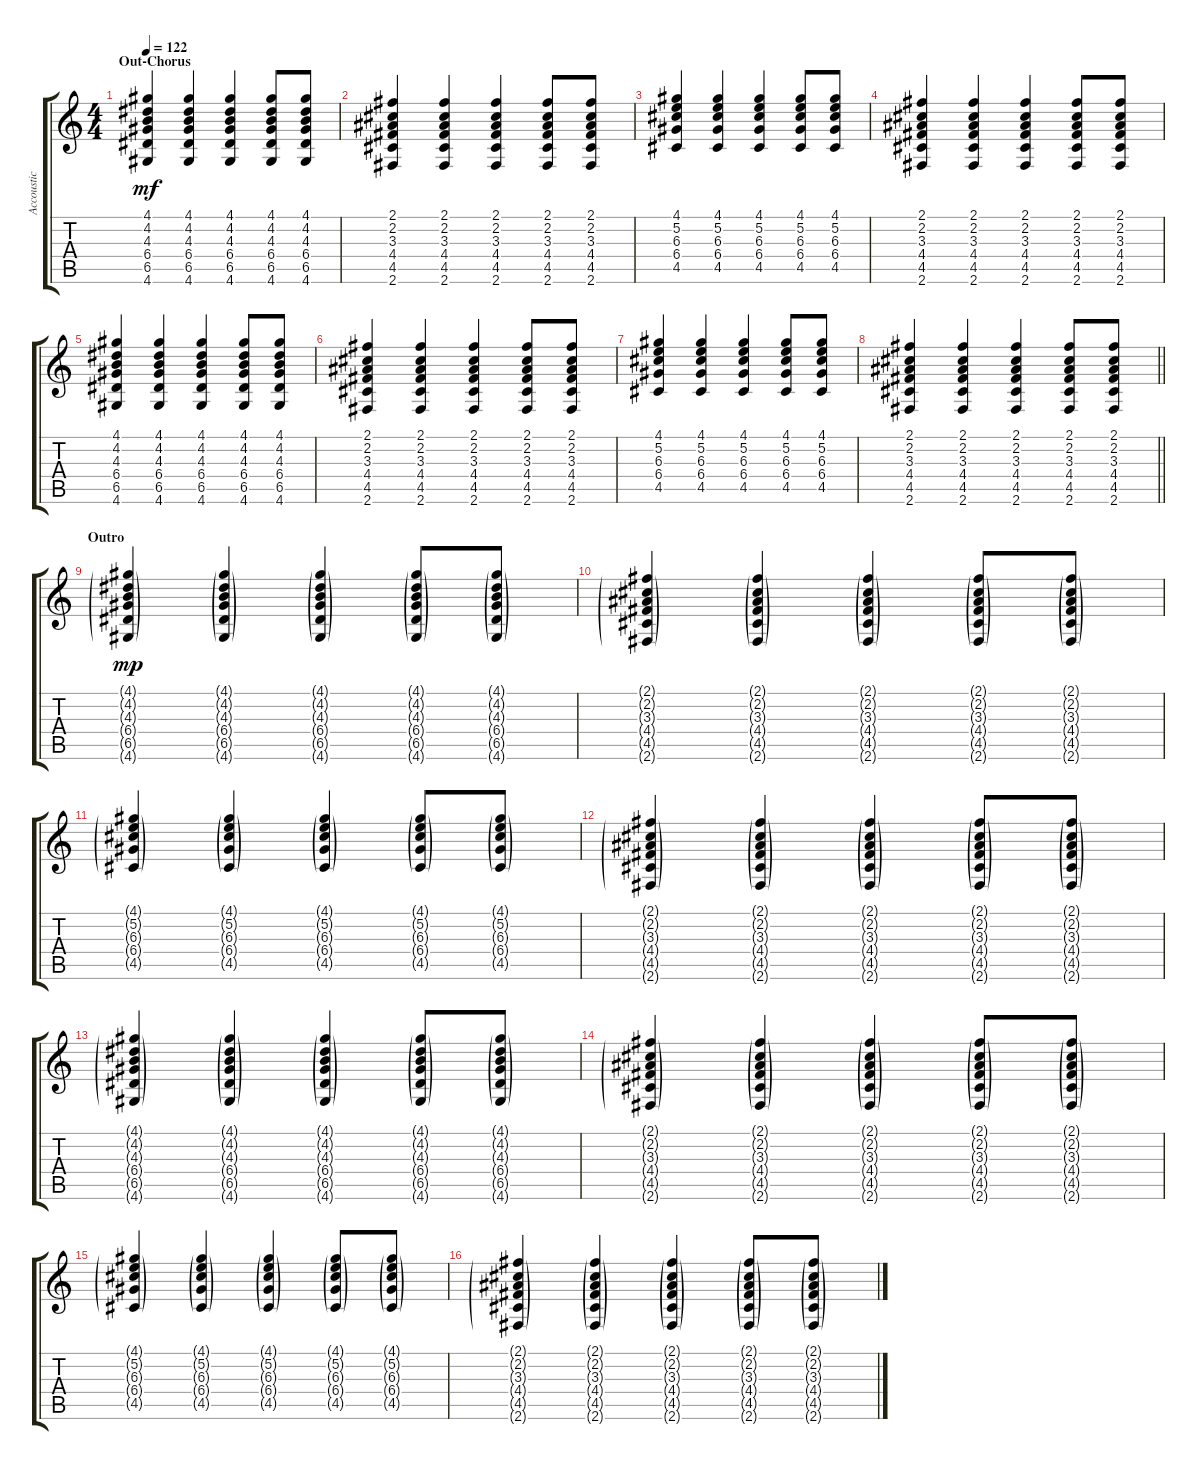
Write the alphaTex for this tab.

\track ("Accoustic Guitar" "Accoustic ") {instrument acousticguitarsteel}
\staff {score tabs}
\tuning (E4 B3 G3 D3 A2 E2) {hide}
\ts (4 4)
\section ("" "Out-Chorus")
\tempo 122
\clef g2
\ks c
(4.1 4.2 4.3 6.4 6.5 4.6).4{dy mf} (4.1 4.2 4.3 6.4 6.5 4.6).4 (4.1 4.2 4.3 6.4 6.5 4.6).4 (4.1 4.2 4.3 6.4 6.5 4.6).8 (4.1 4.2 4.3 6.4 6.5 4.6).8 |
(2.1 2.2 3.3 4.4 4.5 2.6).4 (2.1 2.2 3.3 4.4 4.5 2.6).4 (2.1 2.2 3.3 4.4 4.5 2.6).4 (2.1 2.2 3.3 4.4 4.5 2.6).8 (2.1 2.2 3.3 4.4 4.5 2.6).8 |
(4.1 5.2 6.3 6.4 4.5).4 (4.1 5.2 6.3 6.4 4.5).4 (4.1 5.2 6.3 6.4 4.5).4 (4.1 5.2 6.3 6.4 4.5).8 (4.1 5.2 6.3 6.4 4.5).8 |
(2.1 2.2 3.3 4.4 4.5 2.6).4 (2.1 2.2 3.3 4.4 4.5 2.6).4 (2.1 2.2 3.3 4.4 4.5 2.6).4 (2.1 2.2 3.3 4.4 4.5 2.6).8 (2.1 2.2 3.3 4.4 4.5 2.6).8 |
(4.1 4.2 4.3 6.4 6.5 4.6).4 (4.1 4.2 4.3 6.4 6.5 4.6).4 (4.1 4.2 4.3 6.4 6.5 4.6).4 (4.1 4.2 4.3 6.4 6.5 4.6).8 (4.1 4.2 4.3 6.4 6.5 4.6).8 |
(2.1 2.2 3.3 4.4 4.5 2.6).4 (2.1 2.2 3.3 4.4 4.5 2.6).4 (2.1 2.2 3.3 4.4 4.5 2.6).4 (2.1 2.2 3.3 4.4 4.5 2.6).8 (2.1 2.2 3.3 4.4 4.5 2.6).8 |
(4.1 5.2 6.3 6.4 4.5).4 (4.1 5.2 6.3 6.4 4.5).4 (4.1 5.2 6.3 6.4 4.5).4 (4.1 5.2 6.3 6.4 4.5).8 (4.1 5.2 6.3 6.4 4.5).8 |
\barLineRight lightlight
(2.1 2.2 3.3 4.4 4.5 2.6).4 (2.1 2.2 3.3 4.4 4.5 2.6).4 (2.1 2.2 3.3 4.4 4.5 2.6).4 (2.1 2.2 3.3 4.4 4.5 2.6).8 (2.1 2.2 3.3 4.4 4.5 2.6).8 |
\section ("" "Outro")
(4.1{g} 4.2{g} 4.3{g} 6.4{g} 6.5{g} 4.6{g}).4{dy mp} (4.1{g} 4.2{g} 4.3{g} 6.4{g} 6.5{g} 4.6{g}).4 (4.1{g} 4.2{g} 4.3{g} 6.4{g} 6.5{g} 4.6{g}).4 (4.1{g} 4.2{g} 4.3{g} 6.4{g} 6.5{g} 4.6{g}).8 (4.1{g} 4.2{g} 4.3{g} 6.4{g} 6.5{g} 4.6{g}).8 |
(2.1{g} 2.2{g} 3.3{g} 4.4{g} 4.5{g} 2.6{g}).4 (2.1{g} 2.2{g} 3.3{g} 4.4{g} 4.5{g} 2.6{g}).4 (2.1{g} 2.2{g} 3.3{g} 4.4{g} 4.5{g} 2.6{g}).4 (2.1{g} 2.2{g} 3.3{g} 4.4{g} 4.5{g} 2.6{g}).8 (2.1{g} 2.2{g} 3.3{g} 4.4{g} 4.5{g} 2.6{g}).8 |
(4.1{g} 5.2{g} 6.3{g} 6.4{g} 4.5{g}).4 (4.1{g} 5.2{g} 6.3{g} 6.4{g} 4.5{g}).4 (4.1{g} 5.2{g} 6.3{g} 6.4{g} 4.5{g}).4 (4.1{g} 5.2{g} 6.3{g} 6.4{g} 4.5{g}).8 (4.1{g} 5.2{g} 6.3{g} 6.4{g} 4.5{g}).8 |
(2.1{g} 2.2{g} 3.3{g} 4.4{g} 4.5{g} 2.6{g}).4 (2.1{g} 2.2{g} 3.3{g} 4.4{g} 4.5{g} 2.6{g}).4 (2.1{g} 2.2{g} 3.3{g} 4.4{g} 4.5{g} 2.6{g}).4 (2.1{g} 2.2{g} 3.3{g} 4.4{g} 4.5{g} 2.6{g}).8 (2.1{g} 2.2{g} 3.3{g} 4.4{g} 4.5{g} 2.6{g}).8 |
(4.1{g} 4.2{g} 4.3{g} 6.4{g} 6.5{g} 4.6{g}).4 (4.1{g} 4.2{g} 4.3{g} 6.4{g} 6.5{g} 4.6{g}).4 (4.1{g} 4.2{g} 4.3{g} 6.4{g} 6.5{g} 4.6{g}).4 (4.1{g} 4.2{g} 4.3{g} 6.4{g} 6.5{g} 4.6{g}).8 (4.1{g} 4.2{g} 4.3{g} 6.4{g} 6.5{g} 4.6{g}).8 |
(2.1{g} 2.2{g} 3.3{g} 4.4{g} 4.5{g} 2.6{g}).4 (2.1{g} 2.2{g} 3.3{g} 4.4{g} 4.5{g} 2.6{g}).4 (2.1{g} 2.2{g} 3.3{g} 4.4{g} 4.5{g} 2.6{g}).4 (2.1{g} 2.2{g} 3.3{g} 4.4{g} 4.5{g} 2.6{g}).8 (2.1{g} 2.2{g} 3.3{g} 4.4{g} 4.5{g} 2.6{g}).8 |
(4.1{g} 5.2{g} 6.3{g} 6.4{g} 4.5{g}).4 (4.1{g} 5.2{g} 6.3{g} 6.4{g} 4.5{g}).4 (4.1{g} 5.2{g} 6.3{g} 6.4{g} 4.5{g}).4 (4.1{g} 5.2{g} 6.3{g} 6.4{g} 4.5{g}).8 (4.1{g} 5.2{g} 6.3{g} 6.4{g} 4.5{g}).8 |
(2.1{g} 2.2{g} 3.3{g} 4.4{g} 4.5{g} 2.6{g}).4 (2.1{g} 2.2{g} 3.3{g} 4.4{g} 4.5{g} 2.6{g}).4 (2.1{g} 2.2{g} 3.3{g} 4.4{g} 4.5{g} 2.6{g}).4 (2.1{g} 2.2{g} 3.3{g} 4.4{g} 4.5{g} 2.6{g}).8 (2.1{g} 2.2{g} 3.3{g} 4.4{g} 4.5{g} 2.6{g}).8
